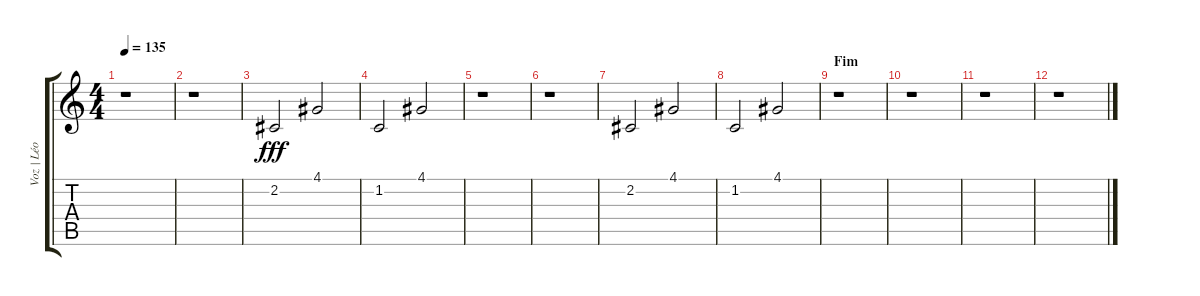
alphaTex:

\track ("Voz | Léo" "Voz | Léo") {instrument altosax}
\staff {score tabs}
\tuning (E4 B3 G3 D3 A2 E2) {hide}
\ts (4 4)
\tempo 135
\clef g2
\ks c
r.1{dy fff} |
r.1 |
2.2.2 4.1.2 |
1.2.2 4.1.2 |
r.1 |
r.1 |
2.2.2 4.1.2 |
1.2.2 4.1.2 |
\section ("" "Fim")
r.1 |
r.1 |
r.1 |
r.1
